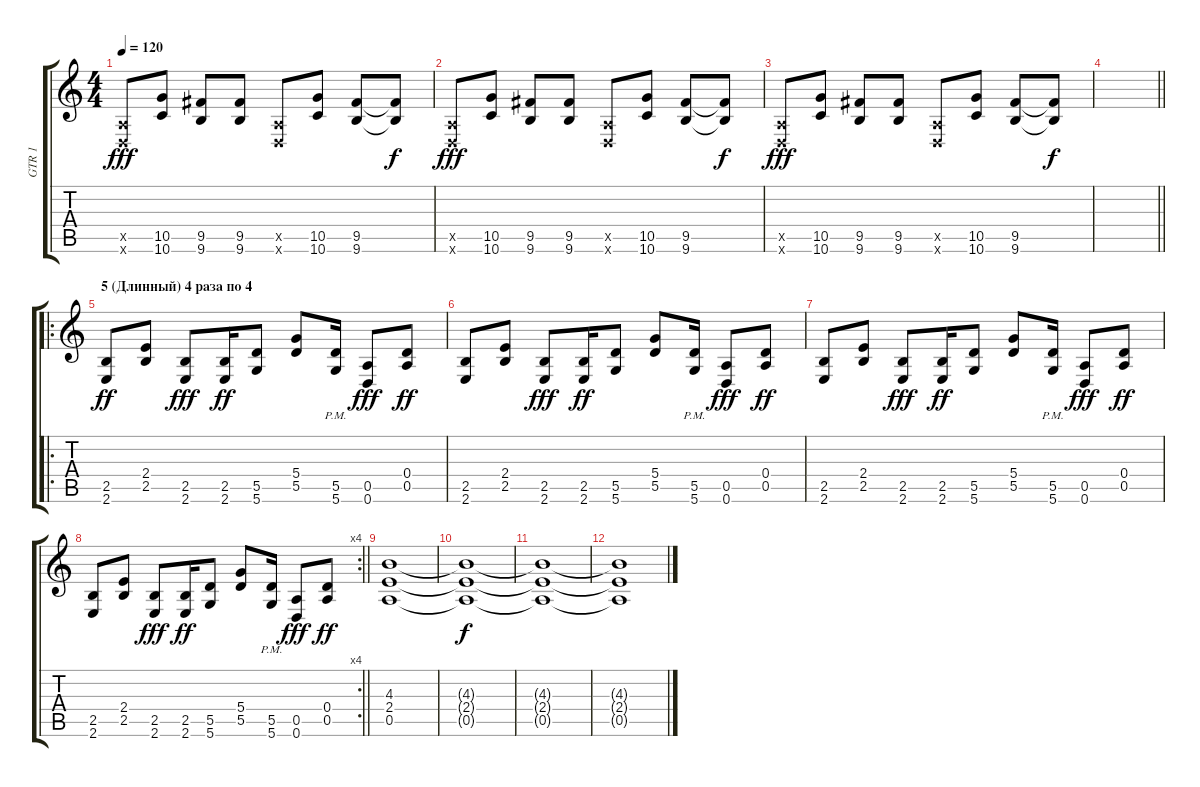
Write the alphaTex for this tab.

\track ("GTR 1" "GTR 1") {instrument distortionguitar}
\staff {score tabs}
\tuning (E4 B3 G3 D3 A2 D2) {hide}
\ts (4 4)
\tempo 120
\clef g2
\ks c
(0.5{x} 0.6{x}).8{dy fff} (10.5 10.6).8 (9.5 9.6).8 (9.5 9.6).8 (0.5{x} 0.6{x}).8 (10.5 10.6).8 (9.5 9.6).8 (9.5{t} 9.6{t}).8{dy f} |
(0.5{x} 0.6{x}).8{dy fff} (10.5 10.6).8 (9.5 9.6).8 (9.5 9.6).8 (0.5{x} 0.6{x}).8 (10.5 10.6).8 (9.5 9.6).8 (9.5{t} 9.6{t}).8{dy f} |
(0.5{x} 0.6{x}).8{dy fff} (10.5 10.6).8 (9.5 9.6).8 (9.5 9.6).8 (0.5{x} 0.6{x}).8 (10.5 10.6).8 (9.5 9.6).8 (9.5{t} 9.6{t}).8{dy f} |
\barLineRight lightlight
|
\ro
\section ("" "5 (Длинный) 4 раза по 4")
(2.5 2.6).8{dy ff} (2.4 2.5).8 (2.5 2.6).8{dy fff} (2.5 2.6).16{dy ff} (5.5 5.6).8 (5.4 5.5).8 (5.5{pm} 5.6{pm}).16 (0.5 0.6).8{dy fff} (0.4 0.5).8{dy ff} |
(2.5 2.6).8 (2.4 2.5).8 (2.5 2.6).8{dy fff} (2.5 2.6).16{dy ff} (5.5 5.6).8 (5.4 5.5).8 (5.5{pm} 5.6{pm}).16 (0.5 0.6).8{dy fff} (0.4 0.5).8{dy ff} |
(2.5 2.6).8 (2.4 2.5).8 (2.5 2.6).8{dy fff} (2.5 2.6).16{dy ff} (5.5 5.6).8 (5.4 5.5).8 (5.5{pm} 5.6{pm}).16 (0.5 0.6).8{dy fff} (0.4 0.5).8{dy ff} |
\rc 4
\barLineRight lightlight
(2.5 2.6).8 (2.4 2.5).8 (2.5 2.6).8{dy fff} (2.5 2.6).16{dy ff} (5.5 5.6).8 (5.4 5.5).8 (5.5{pm} 5.6{pm}).16 (0.5 0.6).8{dy fff} (0.4 0.5).8{dy ff} |
(4.3 2.4 0.5).1 |
(4.3{t} 2.4{t} 0.5{t}).1{dy f} |
(4.3{t} 2.4{t} 0.5{t}).1 |
(4.3{t} 2.4{t} 0.5{t}).1
